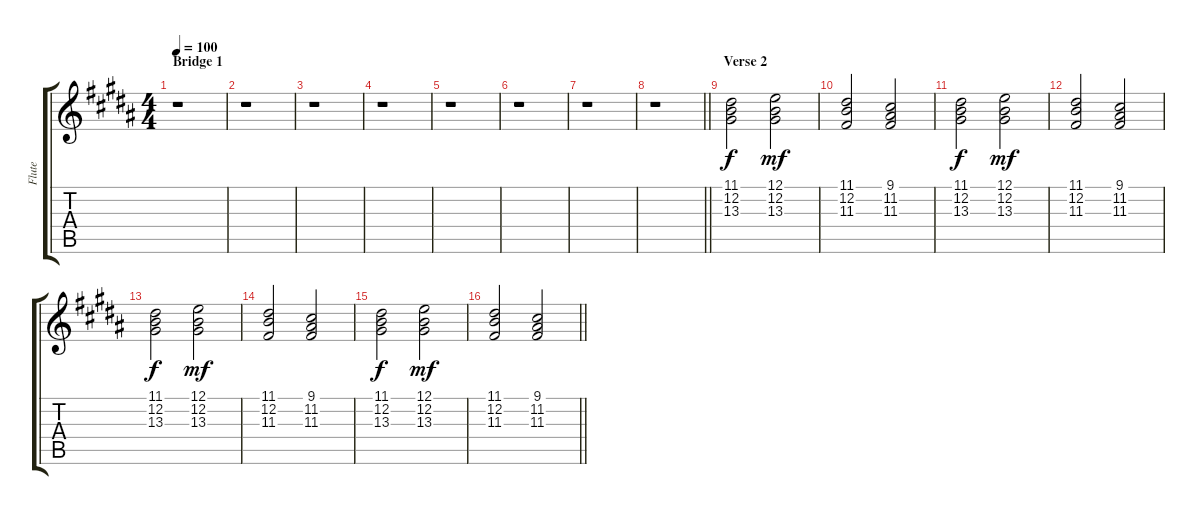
\track ("Flute" "Flute") {instrument flute}
\staff {score tabs}
\tuning (E4 B3 G3 D3 A2 E2) {hide}
\ts (4 4)
\section ("" "Bridge 1")
\tempo 100
\clef g2
\ks b
r.1{dy f} |
r.1 |
r.1 |
r.1 |
r.1 |
r.1 |
r.1 |
\barLineRight lightlight
r.1 |
\section ("" "Verse 2")
(11.1 12.2 13.3).2 (12.1 12.2 13.3).2{dy mf} |
(11.1 12.2 11.3).2 (9.1 11.2 11.3).2 |
(11.1 12.2 13.3).2{dy f} (12.1 12.2 13.3).2{dy mf} |
(11.1 12.2 11.3).2 (9.1 11.2 11.3).2 |
(11.1 12.2 13.3).2{dy f} (12.1 12.2 13.3).2{dy mf} |
(11.1 12.2 11.3).2 (9.1 11.2 11.3).2 |
(11.1 12.2 13.3).2{dy f} (12.1 12.2 13.3).2{dy mf} |
\barLineRight lightlight
(11.1 12.2 11.3).2 (9.1 11.2 11.3).2
